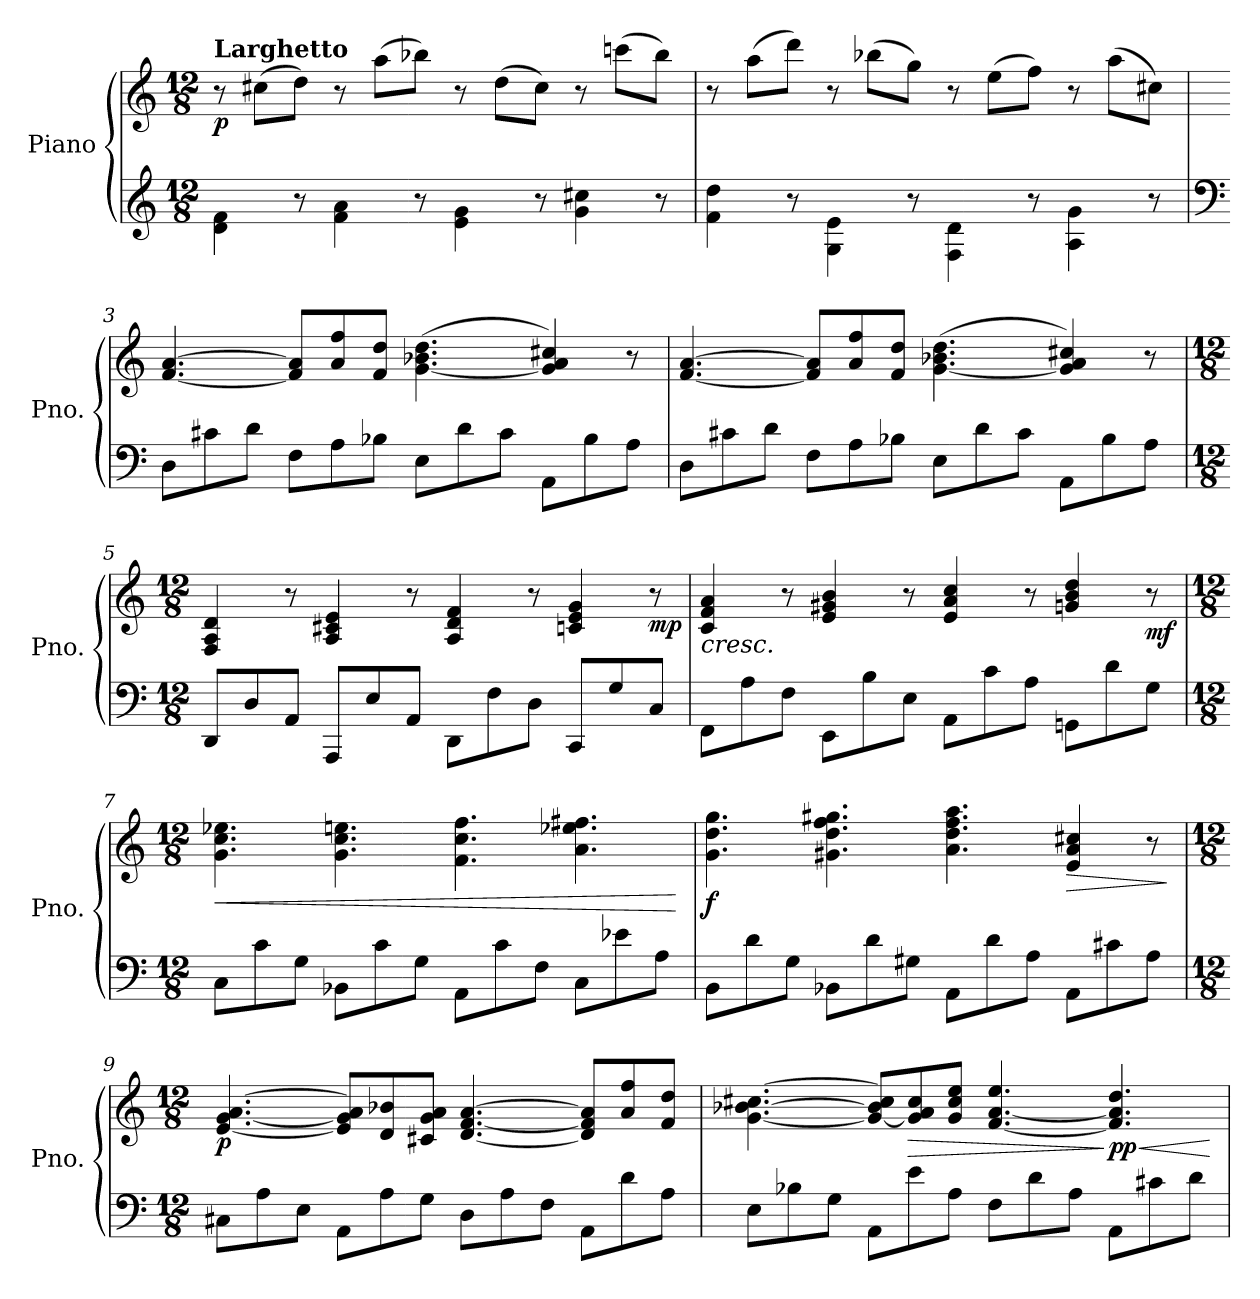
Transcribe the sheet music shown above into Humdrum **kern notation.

**kern	**kern	**dynam
*part1	*part1	*part1
*staff2	*staff1	*staff1/2
*I"Piano	*	*
*I'Pno.	*	*
*clefG2	*clefG2	*
*k[]	*k[]	*
*M12/8	*M12/8	*
*MM64	*MM64	*
=1	=1	=1
!	!LO:TX:a:B:t=Larghetto	!
!	!	!LO:DY:b
4d\ 4f\	8r	p
.	(>8cc#X\L	.
8r	8dd\J)	.
4f\ 4a\	8r	.
.	(>8aa\L	.
8r	8bb-X\J)	.
4e\ 4g\	8r	.
.	(>8dd\L	.
8r	8cc#\J)	.
4g\ 4cc#X\	8r	.
.	(>8cccn\L	.
8r	8bb-\J)	.
=2	=2	=2
4f\ 4dd\	8r	.
.	(>8aa\L	.
8r	8ddd\J)	.
4G\ 4e\	8r	.
.	(>8bb-X\L	.
8r	8gg\J)	.
4F\ 4d\	8r	.
.	(>8ee\L	.
8r	8ff\J)	.
4A\ 4g\	8r	.
.	(>8aa\L	.
8r	8cc#X\J)	.
=3	=3	=3
*clefF4	*	*
8D\L	[4.f/ [4.a/	.
8c#X\	.	.
8d\J	.	.
8F\L	8f/] 8a/]L	.
8A\	8a/ 8ff/	.
8B-X\J	8f/ 8dd/J	.
8E\L	(>[4.g\ 4.b-X\ 4.dd\	.
8d\	.	.
8c#\J	.	.
8AA\L	4g/] 4a/ 4cc#X/)	.
8B-\	.	.
8A\J	8r	.
!!LO:LB:g=z
=4	=4	=4
8D\L	[4.f/ [4.a/	.
8c#X\	.	.
8d\J	.	.
8F\L	8f/] 8a/]L	.
8A\	8a/ 8ff/	.
8B-X\J	8f/ 8dd/J	.
8E\L	(>[4.g\ 4.b-X\ 4.dd\	.
8d\	.	.
8c#\J	.	.
8AA\L	4g/] 4a/ 4cc#X/)	.
8B-\	.	.
8A\J	8r	.
=5	=5	=5
*M12/8	*M12/8	*
8DD/L	4F/ 4A/ 4d/	.
8D/	.	.
8AA/J	8r	.
8AAA/L	4A/ 4c#X/ 4e/	.
8E/	.	.
8AA/J	8r	.
8DD\L	4A/ 4d/ 4f/	.
8F\	.	.
8D\J	8r	.
8CC/L	4cn/ 4e/ 4g/	.
8G/	.	.
!	!	!LO:DY:b
8C/J	8r	mp
=6	=6	=6
!	!	!LO:HP:b
8FF\L	4c/ 4f/ 4a/	<
8A\	.	.
8F\J	8r	.
8EE\L	4e/ 4g#X/ 4b/	.
8B\	.	.
8E\J	8r	.
8AA\L	4e/ 4a/ 4cc/	.
8c\	.	.
8A\J	8r	.
8GGn\L	4gn/ 4b/ 4dd/	.
8d\	.	.
!	!	!LO:DY:b
8G\J	8r	mf
.	.	[
!!LO:LB:g=z
=7	=7	=7
*M12/8	*M12/8	*
!	!	!LO:HP:b
8C\L	4.g\ 4.cc\ 4.ee-X\	<
8c\	.	.
8G\J	.	.
8BB-X\L	4.g\ 4.cc\ 4.een\	.
8c\	.	.
8G\J	.	.
8AA\L	4.f\ 4.cc\ 4.ff\	.
8c\	.	.
8F\J	.	.
8C\L	4.a\ 4.ee-X\ 4.ff#X\	.
8e-X\	.	.
8A\J	.	.
.	.	[
=8	=8	=8
!	!	!LO:DY:b
8BB\L	4.g\ 4.dd\ 4.gg\	f
8d\	.	.
8G\J	.	.
8BB-X\L	4.g#X\ 4.dd\ 4.ff\ 4.gg#X\	.
8d\	.	.
8G#X\J	.	.
8AA\L	4.a\ 4.dd\ 4.ff\ 4.aa\	.
8d\	.	.
8A\J	.	.
!	!	!LO:HP:b
8AA\L	4e/ 4a/ 4cc#X/	>
8c#X\	.	.
8A\J	8r	.
.	.	]
=9	=9	=9
*M12/8	*M12/8	*
!	!	!LO:DY:b
8C#X\L	[4.e/ [4.g/ [4.a/	p
8A\	.	.
8E\J	.	.
8AA\L	8e/] 8g/] 8a/]L	.
8A\	8d/ 8b-X/	.
8G\J	8c#X/ 8g/ 8a/J	.
8D\L	[4.d/ [4.f/ [4.a/	.
8A\	.	.
8F\J	.	.
8AA\L	8d/] 8f/] 8a/]L	.
8d\	8a/ 8ff/	.
8A\J	8f/ 8dd/J	.
!!LO:LB:g=z
=10	=10	=10
8E\L	[4.g\ [4.b-X\ [4.cc#X\	.
8B-X\	.	.
8G\J	.	.
8AA\L	8g/_ 8b-/] 8cc#/]L	.
!	!	!LO:HP:b
8e\	8g/] 8a/ 8cc#/	>
8A\J	8g/ 8cc#/ 8ee/J	.
8F\L	[4.f/ [4.a/ 4.ee/	.
8d\	.	.
8A\J	.	.
!	!	!LO:HP:n=1:b
!	!	!LO:DY:n=1:b
8AA\L	4.f/] 4.a/] 4.dd/	] < pp
8c#X\	.	.
8d\J	.	.
.	.	[
=	=	=
*-	*-	*-
